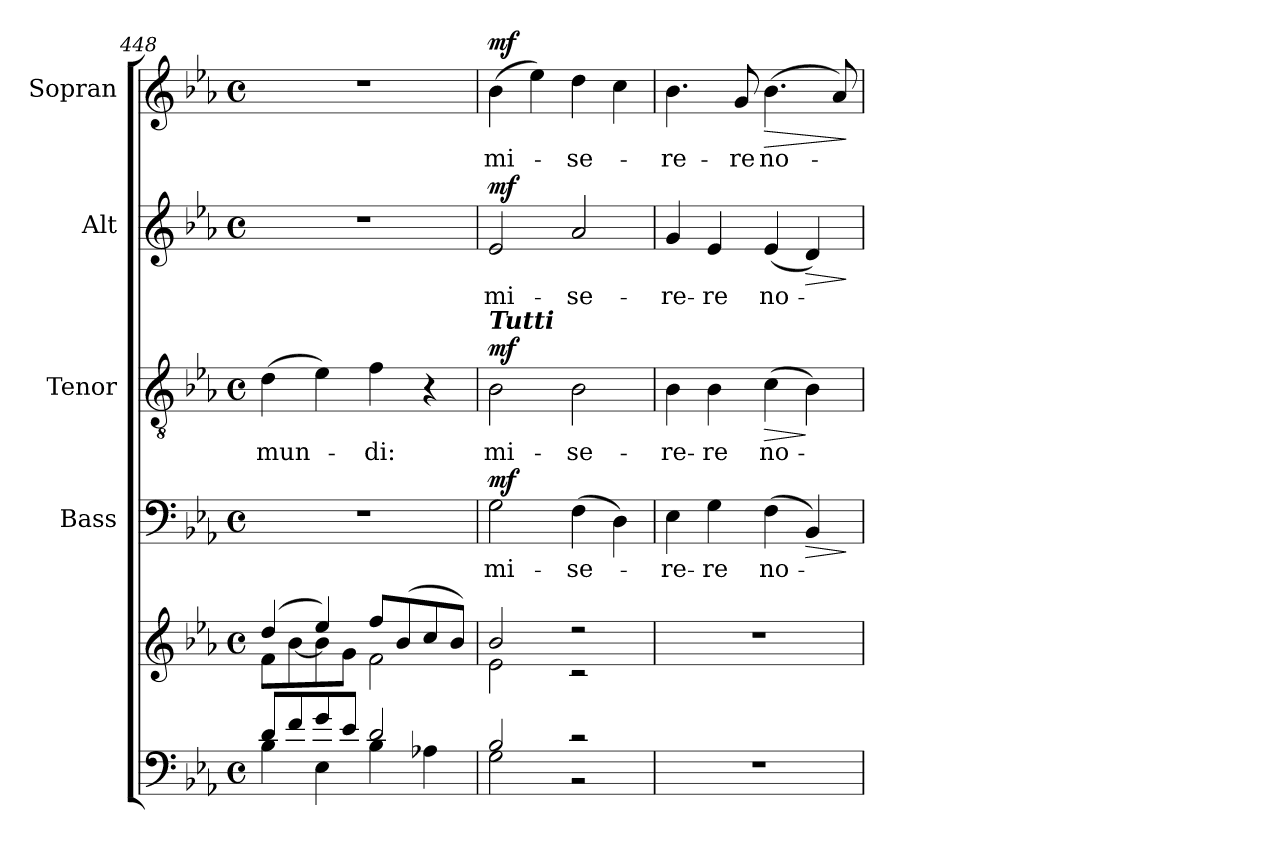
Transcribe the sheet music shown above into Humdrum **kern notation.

**kern	**kern	**kern	**text	**dynam	**kern	**text	**dynam	**kern	**text	**dynam	**kern	**text	**dynam
*part5	*part5	*part4	*part4	*part4	*part3	*part3	*part3	*part2	*part2	*part2	*part1	*part1	*part1
*staff6	*staff5	*staff4	*staff4	*staff4	*staff3	*staff3	*staff3	*staff2	*staff2	*staff2	*staff1	*staff1	*staff1
*	*	*I"Bass	*	*	*I"Tenor	*	*	*I"Alt	*	*	*I"Sopran	*	*
*	*	*I'B.	*	*	*I'T.	*	*	*I'A.	*	*	*I'S.	*	*
*clefF4	*clefG2	*clefF4	*	*	*clefGv2	*	*	*clefG2	*	*	*clefG2	*	*
*k[b-e-a-]	*k[b-e-a-]	*k[b-e-a-]	*	*	*k[b-e-a-]	*	*	*k[b-e-a-]	*	*	*k[b-e-a-]	*	*
*E-:	*E-:	*E-:	*	*	*E-:	*	*	*E-:	*	*	*E-:	*	*
*M4/4	*M4/4	*M4/4	*	*	*M4/4	*	*	*M4/4	*	*	*M4/4	*	*
*met(c)	*met(c)	*met(c)	*	*	*met(c)	*	*	*met(c)	*	*	*met(c)	*	*
=448	=448	=448	=448	=448	=448	=448	=448	=448	=448	=448	=448	=448	=448
*^	*^	*	*	*	*	*	*	*	*	*	*	*	*
!	!	!	!	!	!	!	!	!LO:LY:b	!	!	!	!	!	!	!
8d/L	4B-\	(4dd/	8f\L	1r	.	.	(>4d\	mun-	.	1r	.	.	1r	.	.
8f/	.	.	[<8b-\	.	.	.	.	.	.	.	.	.	.	.	.
8g/	4E-\	4ee-/)	8b-\]	.	.	.	4e-\)	.	.	.	.	.	.	.	.
8e-/J	.	.	8g\J	.	.	.	.	.	.	.	.	.	.	.	.
!	!	!	!	!	!	!	!	!LO:LY:b	!	!	!	!	!	!	!
2d/	4B-\	8ff/L	2f\	.	.	.	4f\	-di:	.	.	.	.	.	.	.
.	.	(>8b-/	.	.	.	.	.	.	.	.	.	.	.	.	.
.	4A-X\	8cc/	.	.	.	.	4r	.	.	.	.	.	.	.	.
.	.	8b-/J)	.	.	.	.	.	.	.	.	.	.	.	.	.
=449	=449	=449	=449	=449	=449	=449	=449	=449	=449	=449	=449	=449	=449	=449	=449
!	!	!	!	!	!	!	!LO:TX:a:Bi:t=Tutti	!	!	!	!	!	!	!	!
!	!	!	!	!	!LO:LY:b	!LO:DY:a	!	!LO:LY:b	!LO:DY:a	!	!LO:LY:b	!LO:DY:a	!	!LO:LY:b	!LO:DY:a
2B-/	2G\	2b-/	2e-\	2G\	mi-	mf	2B-\	mi-	mf	2e-/	mi-	mf	(>4b-\	mi-	mf
.	.	.	.	.	.	.	.	.	.	.	.	.	4ee-\)	.	.
!	!	!	!	!	!LO:LY:b	!	!	!LO:LY:b	!	!	!LO:LY:b	!	!	!LO:LY:b	!
2r	2r	2r	2r	(>4F\	-se-	.	2B-\	-se-	.	2a-/	-se-	.	4dd\	-se-	.
.	.	.	.	4D\)	.	.	.	.	.	.	.	.	4cc\	.	.
*v	*v	*	*	*	*	*	*	*	*	*	*	*	*	*	*
*	*v	*v	*	*	*	*	*	*	*	*	*	*	*	*
!!LO:LB:g=z
=450	=450	=450	=450	=450	=450	=450	=450	=450	=450	=450	=450	=450	=450
!	!	!	!LO:LY:b	!	!	!LO:LY:b	!	!	!LO:LY:b	!	!	!LO:LY:b	!
1r	1r	4E-\	-re-	.	4B-\	-re-	.	4g/	-re-	.	4.b-\	-re-	.
!	!	!	!LO:LY:b	!	!	!LO:LY:b	!	!	!LO:LY:b	!	!	!	!
.	.	4G\	-re	.	4B-\	-re	.	4e-/	-re	.	.	.	.
!	!	!	!	!	!	!	!	!	!	!	!	!LO:LY:b	!
.	.	.	.	.	.	.	.	.	.	.	8g/	-re	.
!	!	!	!LO:LY:b	!	!	!LO:LY:b	!LO:HP:b	!	!LO:LY:b	!	!	!LO:LY:b	!LO:HP:b
.	.	(>4F\	no-	.	(>4c\	no-	>	(<4e-/	no-	.	(>4.b-\	no-	>
!	!	!	!	!LO:HP:b	!	!	!	!	!	!LO:HP:b	!	!	!
.	.	4BB-/)	.	>	4B-\)	.	]	4d/)	.	>	.	.	.
.	.	.	.	.	.	.	.	.	.	.	8a-/)	.	.
.	.	.	.	]	.	.	.	.	.	]	.	.	]
=	=	=	=	=	=	=	=	=	=	=	=	=	=
*-	*-	*-	*-	*-	*-	*-	*-	*-	*-	*-	*-	*-	*-
